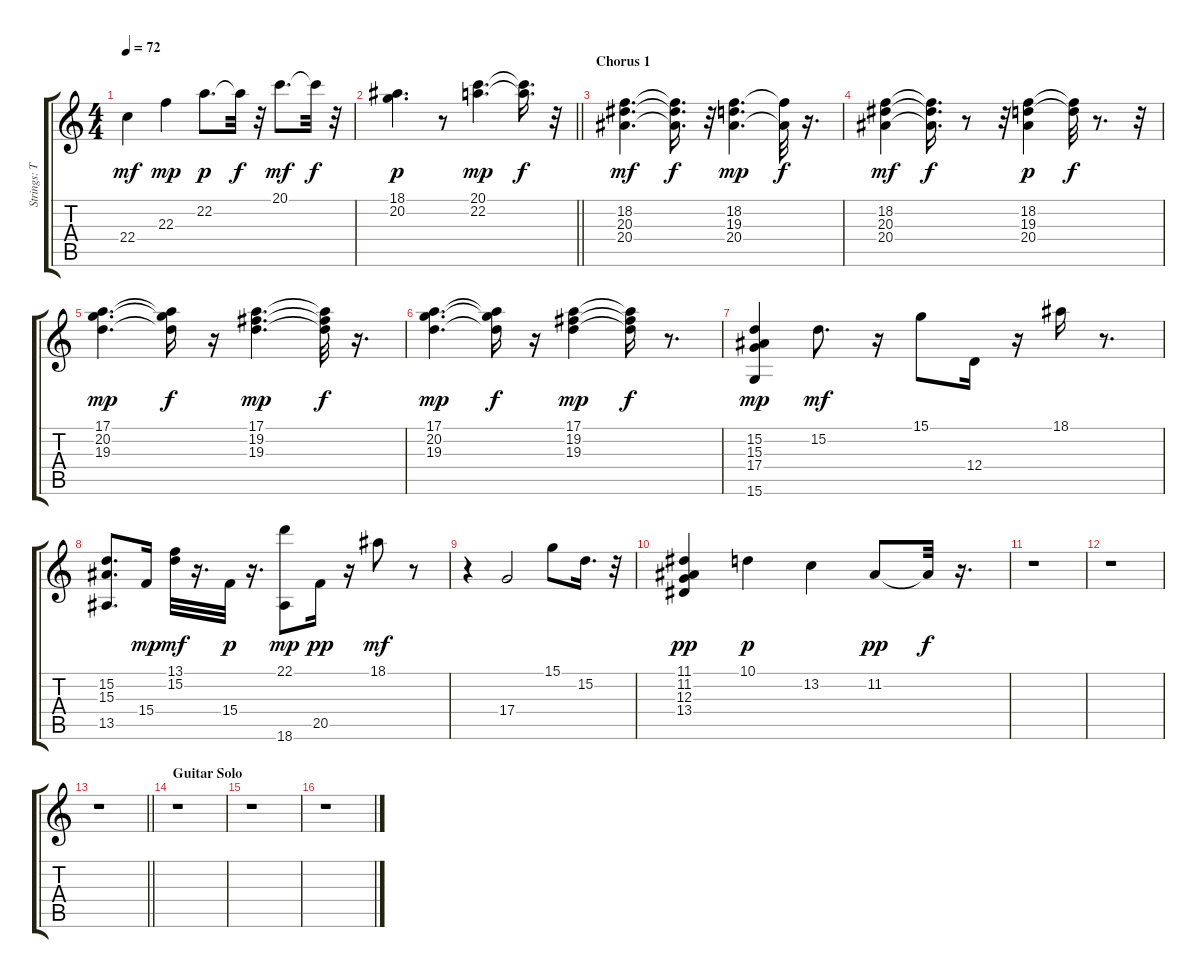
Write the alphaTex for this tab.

\track ("Strings: Tom Scott" "Strings: T") {instrument stringensemble1}
\staff {score tabs}
\tuning (E4 B3 G3 D3 A2 E2) {hide}
\ts (4 4)
\tempo 72
\clef g2
\ks c
22.4.4{dy mf} 22.3.4{dy mp} 22.2.8{d dy p} 22.2{t}.32{dy f} r.32 20.1.8{d dy mf} 20.1{t}.32{dy f} r.32 |
\barLineRight lightlight
(18.1 20.2).4{d dy p} r.8 (20.1 22.2).4{d dy mp} (20.1{t} 22.2{t}).16{d dy f} r.32 |
\section ("" "Chorus 1")
(18.2 20.3 20.4).4{d dy mf} (18.2{t} 20.3{t} 20.4{t}).16{d dy f} r.32 (18.2 19.3 20.4).4{d dy mp} (18.2{t} 20.4{t}).32{dy f} r.16{d} |
(18.2 20.3 20.4).4{dy mf} (18.2{t} 20.3{t} 20.4{t}).16{d dy f} r.8 r.32 (18.2 19.3 20.4).4{dy p} (18.2{t} 19.3{t}).32{dy f} r.8{d} r.32 |
(17.1 20.2 19.3).4{d dy mp} (17.1{t} 20.2{t} 19.3{t}).16{dy f} r.16 (17.1 19.2 19.3).4{d dy mp} (17.1{t} 19.2{t} 19.3{t}).32{dy f} r.16{d} |
(17.1 20.2 19.3).4{d dy mp} (17.1{t} 20.2{t} 19.3{t}).16{dy f} r.16 (17.1 19.2 19.3).4{dy mp} (17.1{t} 19.2{t} 19.3{t}).16{dy f} r.8{d} |
(15.2 15.3 17.4 15.6).4{dy mp} 15.2.8{d dy mf} r.16 15.1.8 12.4.16 r.16 18.1.16 r.8{d} |
(15.2 15.3 13.5).8{d} 15.4.16{dy mp} (13.1 15.2).32{dy mf} r.16{d} 15.4.32{dy p} r.16{d} (22.1 18.6).8{dy mp} 20.5.16{dy pp} r.16 18.1.8{dy mf} r.8 |
r.4 17.4.2 15.1.8 15.2.16{d} r.32 |
(11.1 11.2 12.3 13.4).4{dy pp} 10.1.4{dy p} 13.2.4 11.2.8{dy pp} 11.2{t}.32{dy f} r.16{d} |
r.1 |
r.1 |
\barLineRight lightlight
r.1 |
\section ("" "Guitar Solo")
r.1 |
r.1 |
r.1
